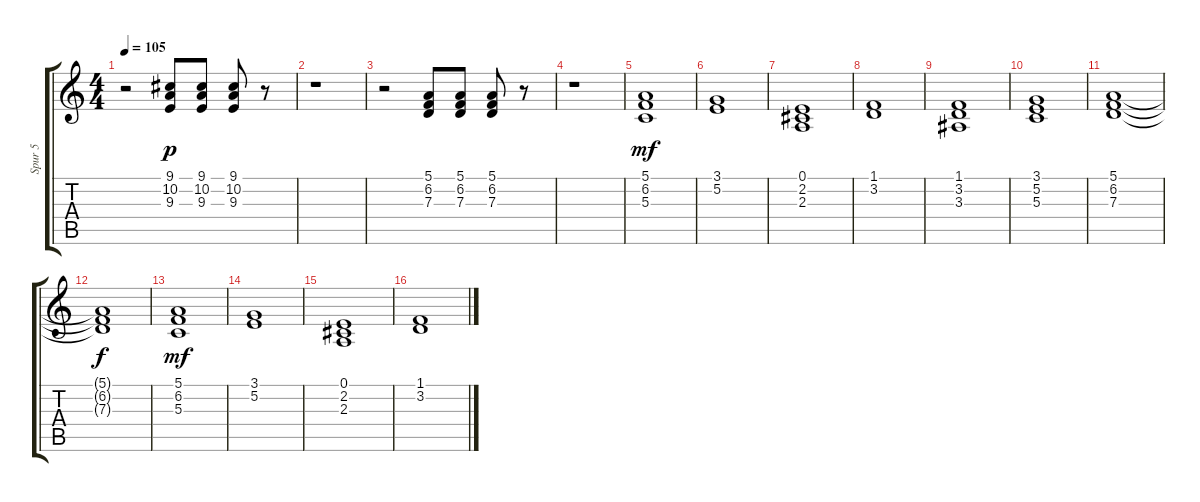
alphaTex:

\track ("Spur 5" "Spur 5") {instrument choiraahs}
\staff {score tabs}
\tuning (E4 B3 G3 D3 A2 E2) {hide}
\ts (4 4)
\tempo 105
\clef g2
\ks c
r.2{dy p} (9.1 10.2 9.3).8 (9.1 10.2 9.3).8 (9.1 10.2 9.3).8 r.8 |
r.1 |
r.2 (5.1 6.2 7.3).8 (5.1 6.2 7.3).8 (5.1 6.2 7.3).8 r.8 |
r.1 |
(5.1 6.2 5.3).1{dy mf} |
(3.1 5.2).1 |
(0.1 2.2 2.3).1 |
(1.1 3.2).1 |
(1.1 3.2 3.3).1 |
(3.1 5.2 5.3).1 |
(5.1 6.2 7.3).1 |
(5.1{t} 6.2{t} 7.3{t}).1{dy f} |
(5.1 6.2 5.3).1{dy mf} |
(3.1 5.2).1 |
(0.1 2.2 2.3).1 |
(1.1 3.2).1
